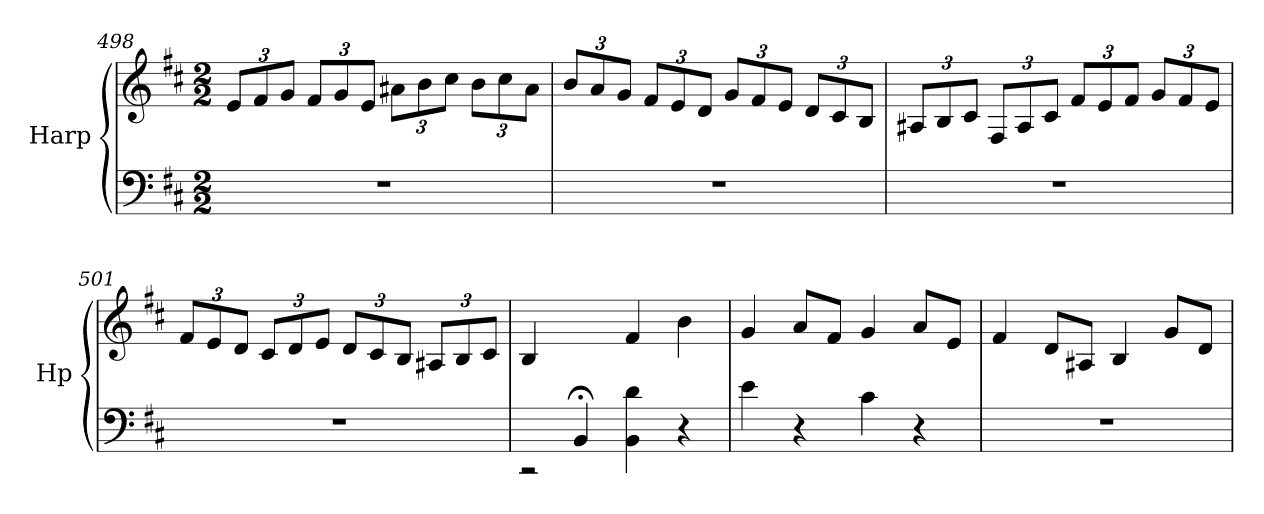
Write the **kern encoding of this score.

**kern	**kern
*part1	*part1
*staff2	*staff1
*I"Harp	*
*I'Hp	*
*clefF4	*clefG2
*k[f#c#]	*k[f#c#]
*M2/2	*M2/2
*	*Xbrackettup
=498	=498
1r	12e/L
.	12f#/
.	12g/J
.	12f#/L
.	12g/
.	12e/J
.	12a#X\L
.	12b\
.	12cc#\J
.	12b\L
.	12cc#\
.	12a#\J
=499	=499
1r	12b/L
.	12a/
.	12g/J
.	12f#/L
.	12e/
.	12d/J
.	12g/L
.	12f#/
.	12e/J
.	12d/L
.	12c#/
.	12B/J
!!LO:LB:g=z
=500	=500
1r	12A#X/L
.	12B/
.	12c#/J
.	12F#/L
.	12A#/
.	12c#/J
.	12f#/L
.	12e/
.	12f#/J
.	12g/L
.	12f#/
.	12e/J
=501	=501
1r	12f#/L
.	12e/
.	12d/J
.	12c#/L
.	12d/
.	12e/J
.	12d/L
.	12c#/
.	12B/J
.	12A#X/L
.	12B/
.	12c#/J
=502	=502
*^	*
4ryy	2r	4B/
4BB;</	.	4ryy
2ryy	4BB\ 4d\	4f#/
.	4r	4b\
*v	*v	*
=503	=503
4e\	4g/
4r	8a/L
.	8f#/J
4c#\	4g/
4r	8a/L
.	8e/J
!!LO:LB:g=z
=504	=504
1r	4f#/
.	8d/L
.	8A#X/J
.	4B/
.	8g/L
.	8d/J
=	=
*-	*-
